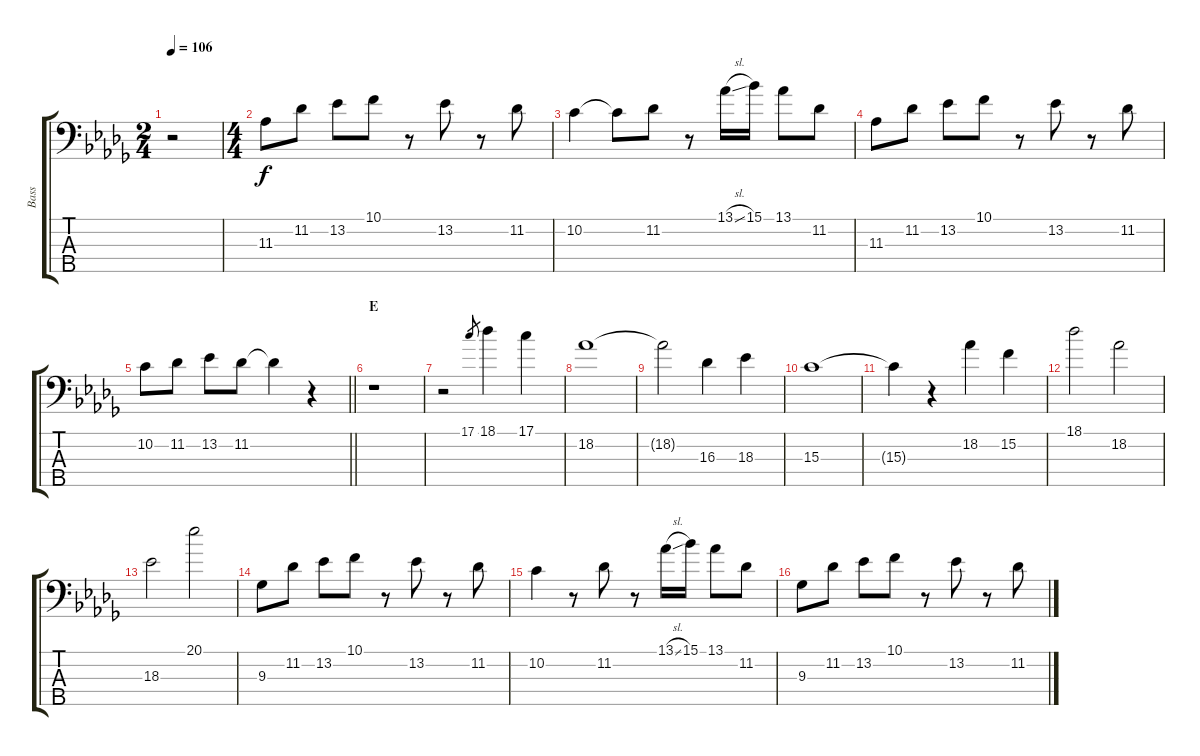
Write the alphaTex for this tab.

\track ("Bass" "Bass") {instrument electricbassfinger}
\staff {score tabs}
\tuning (G2 D2 A1 E1 B0) {hide}
\ts (2 4)
\tempo 106
\clef f4
\ks db
r.2{dy f} |
\ts (4 4)
11.3.8 11.2.8 13.2.8 10.1.8 r.8 13.2.8 r.8 11.2.8 |
10.2.4 10.2{t}.8 11.2.8 r.8 13.1{sl}.16 15.1.16 13.1.8 11.2.8 |
11.3.8 11.2.8 13.2.8 10.1.8 r.8 13.2.8 r.8 11.2.8 |
\barLineRight lightlight
10.2.8 11.2.8 13.2.8 11.2.8 11.2{t}.4 r.4 |
\section ("" "E")
r.1 |
r.2 17.1.8{gr} 18.1.4 17.1.4 |
18.2.1 |
18.2{t}.2 16.3.4 18.3.4 |
15.3.1 |
15.3{t}.4 r.4 18.2.4 15.2.4 |
18.1.2 18.2.2 |
18.3.2 20.1.2 |
9.3.8 11.2.8 13.2.8 10.1.8 r.8 13.2.8 r.8 11.2.8 |
10.2.4 r.8 11.2.8 r.8 13.1{sl}.16 15.1.16 13.1.8 11.2.8 |
9.3.8 11.2.8 13.2.8 10.1.8 r.8 13.2.8 r.8 11.2.8
